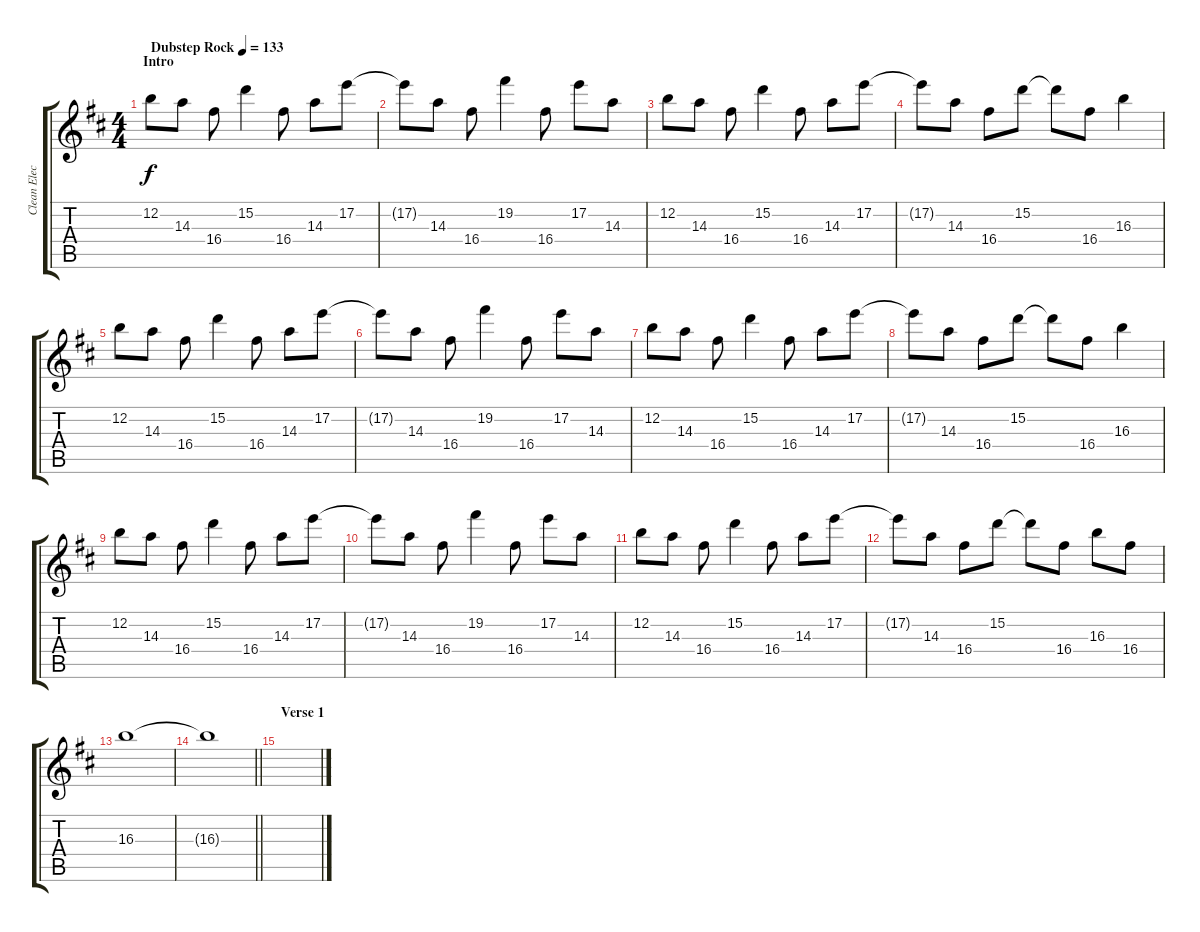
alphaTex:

\track ("Clean Electric Guitar" "Clean Elec") {instrument electricguitarclean}
\staff {score tabs}
\tuning (E4 B3 G3 D3 A2 E2) {hide}
\ts (4 4)
\section ("" "Intro")
\tempo (133 "Dubstep Rock")
\clef g2
\ks bminor
12.2.8{dy f instrument electricguitarclean} 14.3.8 16.4.8 15.2.4 16.4.8 14.3.8 17.2.8 |
17.2{t}.8 14.3.8 16.4.8 19.2.4 16.4.8 17.2.8 14.3.8 |
12.2.8 14.3.8 16.4.8 15.2.4 16.4.8 14.3.8 17.2.8 |
17.2{t}.8 14.3.8 16.4.8 15.2.8 15.2{t}.8 16.4.8 16.3.4 |
12.2.8 14.3.8 16.4.8 15.2.4 16.4.8 14.3.8 17.2.8 |
17.2{t}.8 14.3.8 16.4.8 19.2.4 16.4.8 17.2.8 14.3.8 |
12.2.8 14.3.8 16.4.8 15.2.4 16.4.8 14.3.8 17.2.8 |
17.2{t}.8 14.3.8 16.4.8 15.2.8 15.2{t}.8 16.4.8 16.3.4 |
12.2.8 14.3.8 16.4.8 15.2.4 16.4.8 14.3.8 17.2.8 |
17.2{t}.8 14.3.8 16.4.8 19.2.4 16.4.8 17.2.8 14.3.8 |
12.2.8 14.3.8 16.4.8 15.2.4 16.4.8 14.3.8 17.2.8 |
17.2{t}.8 14.3.8 16.4.8 15.2.8 15.2{t}.8 16.4.8 16.3.8 16.4.8 |
16.3.1 |
\barLineRight lightlight
16.3{t}.1 |
\section ("" "Verse 1")
